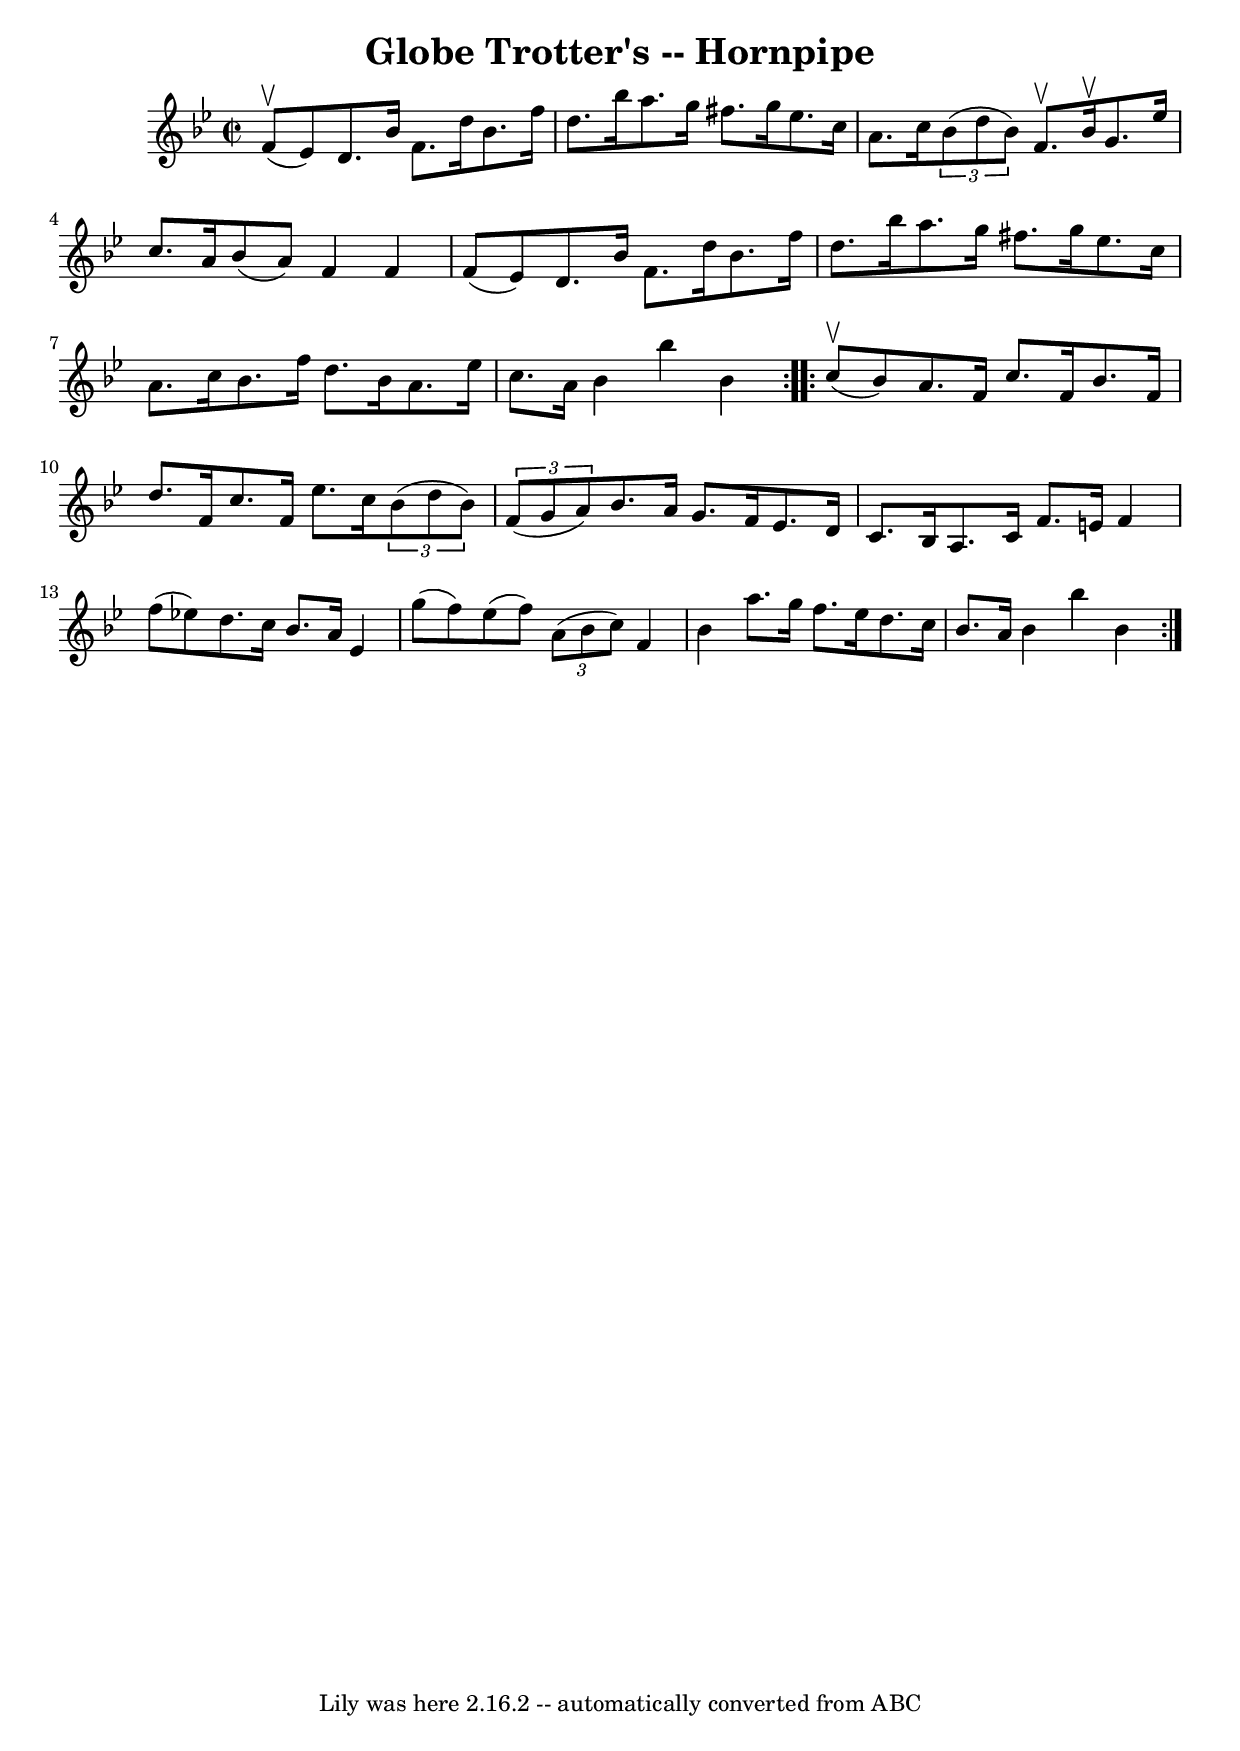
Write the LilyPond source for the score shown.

\version "2.16.2"
\include "Mammoth.ily"
\header {
  %% book = "Cole's 1000 Fiddle Tunes"
  crossRefNumber = "1"
  footnotes = ""
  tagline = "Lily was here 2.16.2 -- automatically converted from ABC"
  title = "Globe Trotter's -- Hornpipe"

}
voicedefault =  {



  \repeat volta 2 {

    \override Staff.TimeSignature #'style = #'C
    \time 2/2      \key bes \major f'8 (^\upbow ees'8)  |
    d'8.         bes'16 f'8. d''16 bes'8. f''16 d''8. bes''16   |
         a''8. g''16 fis''8. g''16 ees''8. c''16 a'8. c''16    |
    \times 2/3 { bes'8 (d''8 bes'8)  	       } f'8.^\upbow bes'16^\upbow g'8. ees''16 c''8. a'16   |
    bes'8 (a'8) f'4       f'4 f'8 (ees'8)  |
    d'8. bes'16 f'8. d''16         bes'8. f''16 d''8. bes''16   |
    a''8. g''16 fis''8.         g''16 ees''8. c''16 a'8. c''16   |
    bes'8. f''16 d''8.      bes'16 a'8. ees''16 c''8. a'16   |
    bes'4 bes''4    
    bes'4  
  }     
  \repeat volta 2 {     c''8 (^\upbow bes'8)  |
    a'8.         f'16 c''8. f'16 bes'8. f'16 d''8. f'16   |
    c''8.    
    f'16 ees''8. c''16    \times 2/3 { bes'8 (d''8 bes'8) 
				     }   
    \times 2/3 { f'8 (g'8 a'8)  	       }  |
    bes'8. a'16 g'8.         f'16 ees'8. d'16 c'8. bes16   |
    a8. c'16 f'8. e'16      f'4 f''8 (ees''!8)  |
    d''8. c''16 bes'8. a'16         ees'4 g''8 (f''8)  |
    ees''8 (f''8)   \times 2/3 { a'8 
				 (bes'8 c''8)  			       } f'4 bes'4   |
    a''8. g''16 f''8.         ees''16 d''8. c''16 bes'8. a'16   |
    bes'4 bes''4    
    bes'4  
  }   

}

\score{
  <<

    \context Staff="default"
    {
      \voicedefault 
      
    }

  >>
  \layout {
    
  }
  \midi {
  }

}
